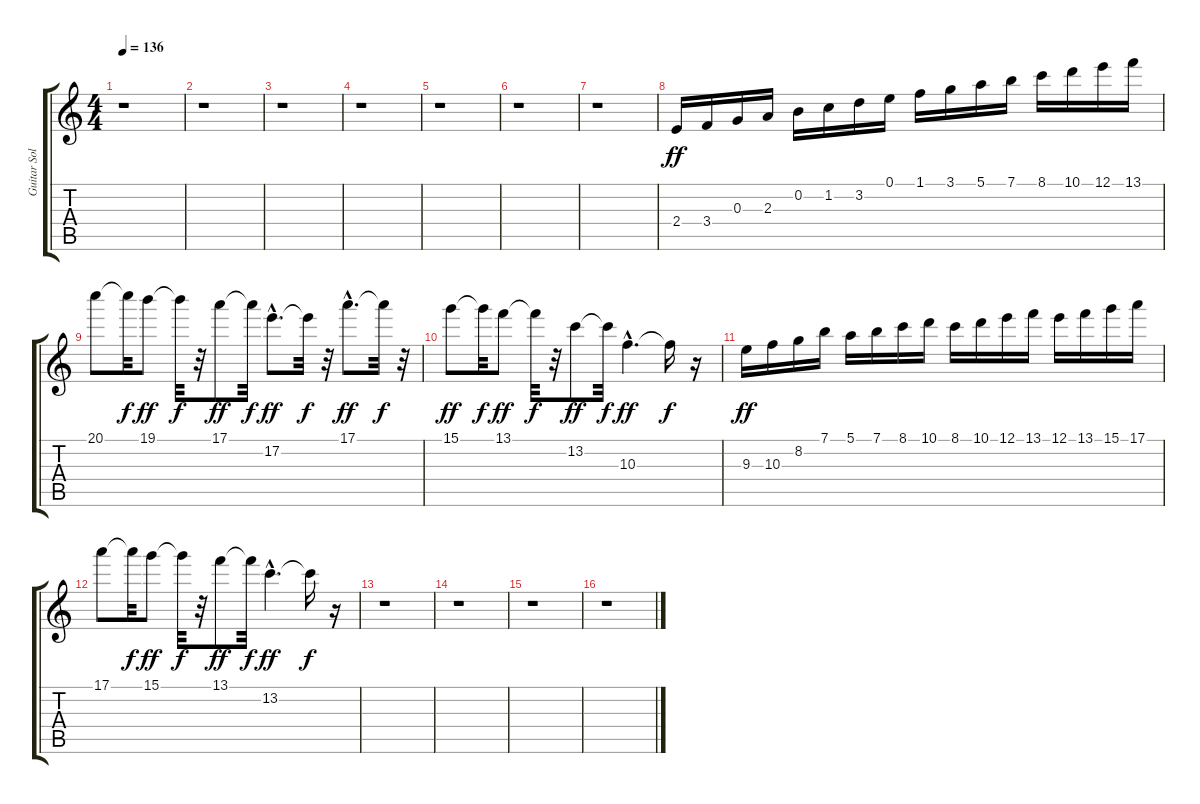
\track ("Guitar Solo" "Guitar Sol") {instrument overdrivenguitar}
\staff {score tabs}
\tuning (E4 B3 G3 D3 A2 E2) {hide}
\ts (4 4)
\tempo 136
\clef g2
\ks c
r.1{dy f} |
r.1 |
r.1 |
r.1 |
r.1 |
r.1 |
r.1 |
2.4.16{dy ff} 3.4.16 0.3.16 2.3.16 0.2.16 1.2.16 3.2.16 0.1.16 1.1.16 3.1.16 5.1.16 7.1.16 8.1.16 10.1.16 12.1.16 13.1.16 |
20.1.8 20.1{t}.32{dy f} 19.1.8{dy ff} 19.1{t}.32{dy f} r.32 17.1.8{dy ff} 17.1{t}.32{dy f} 17.2{hac}.8{d dy ff} 17.2{t}.32{dy f} r.32 17.1{hac}.8{d dy ff} 17.1{t}.32{dy f} r.32 |
15.1.8{dy ff} 15.1{t}.32{dy f} 13.1.8{dy ff} 13.1{t}.32{dy f} r.32 13.2.8{dy ff} 13.2{t}.32{dy f} 10.3{hac}.4{d dy ff} 10.3{t}.16{dy f} r.16 |
9.3.16{dy ff} 10.3.16 8.2.16 7.1.16 5.1.16 7.1.16 8.1.16 10.1.16 8.1.16 10.1.16 12.1.16 13.1.16 12.1.16 13.1.16 15.1.16 17.1.16 |
17.1.8 17.1{t}.32{dy f} 15.1.8{dy ff} 15.1{t}.32{dy f} r.32 13.1.8{dy ff} 13.1{t}.32{dy f} 13.2{hac}.4{d dy ff} 13.2{t}.16{dy f} r.16 |
r.1 |
r.1 |
r.1 |
r.1
